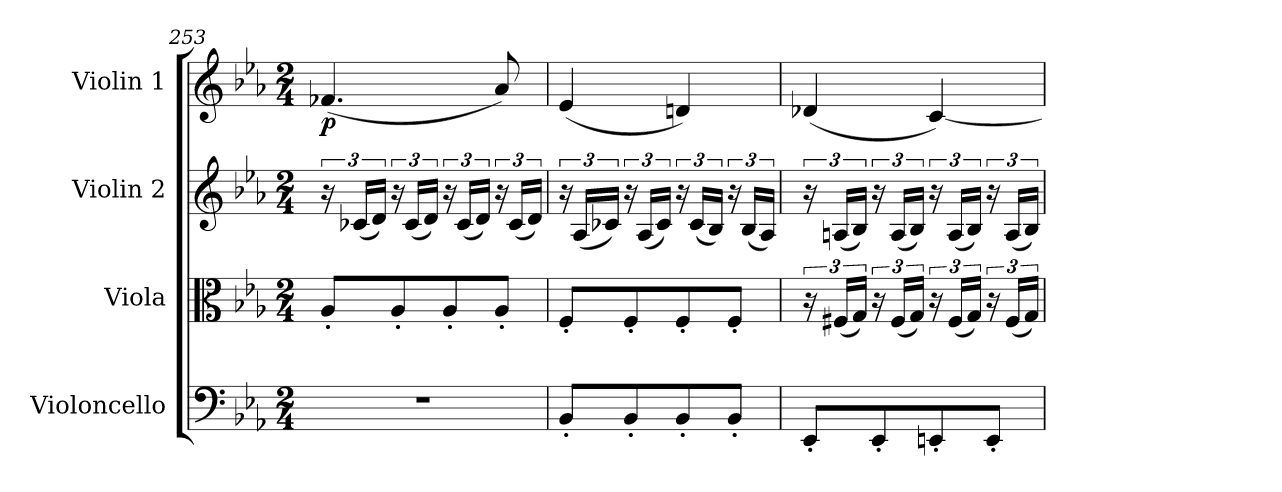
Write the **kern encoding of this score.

**kern	**kern	**kern	**kern	**dynam
*part4	*part3	*part2	*part1	*part1
*staff4	*staff3	*staff2	*staff1	*staff1
*I"Violoncello	*I"Viola	*I"Violin 2	*I"Violin 1	*
*I'Vc	*I'Vla	*I'Vln	*I'Vln	*
*clefF4	*clefC3	*clefG2	*clefG2	*
*k[b-e-a-]	*k[b-e-a-]	*k[b-e-a-]	*k[b-e-a-]	*
*M2/4	*M2/4	*M2/4	*M2/4	*
=253	=253	=253	=253	=253
!	!	!	!	!LO:DY:b
2r	8A-'/L	24r	(<4.f-X/	p
.	.	(<24c-X/LL	.	.
.	.	24d/JJ)	.	.
.	8A-'/	24r	.	.
.	.	(<24c-/LL	.	.
.	.	24d/JJ)	.	.
.	8A-'/	24r	.	.
.	.	(<24c-/LL	.	.
.	.	24d/JJ)	.	.
.	8A-'/J	24r	8a-/)	.
.	.	(<24c-/LL	.	.
.	.	24d/JJ)	.	.
!!LO:LB:g=z
=254	=254	=254	=254	=254
8BB-'/L	8F'/L	24r	(<4e-/	.
.	.	(<24A-/LL	.	.
.	.	24c-X/JJ)	.	.
8BB-'/	8F'/	24r	.	.
.	.	(<24A-/LL	.	.
.	.	24c-/JJ)	.	.
8BB-'/	8F'/	24r	4dn/)	.
.	.	(<24c-/LL	.	.
.	.	24B-/JJ)	.	.
8BB-'/J	8F'/J	24r	.	.
.	.	(<24B-/LL	.	.
.	.	24A-/JJ)	.	.
=255	=255	=255	=255	=255
8EE-'/L	24r	24r	(<4d-X/	.
.	(<24F#X/LL	(<24An/LL	.	.
.	24G/JJ)	24B-/JJ)	.	.
8EE-'/	24r	24r	.	.
.	(<24F#/LL	(<24A/LL	.	.
.	24G/JJ)	24B-/JJ)	.	.
8EEn'/	24r	24r	[4c/)	.
.	(<24F#/LL	(<24A/LL	.	.
.	24G/JJ)	24B-/JJ)	.	.
8EE'/J	24r	24r	.	.
.	(<24F#/LL	(<24A/LL	.	.
.	24G/JJ)	24B-/JJ)	.	.
=	=	=	=	=
*-	*-	*-	*-	*-
